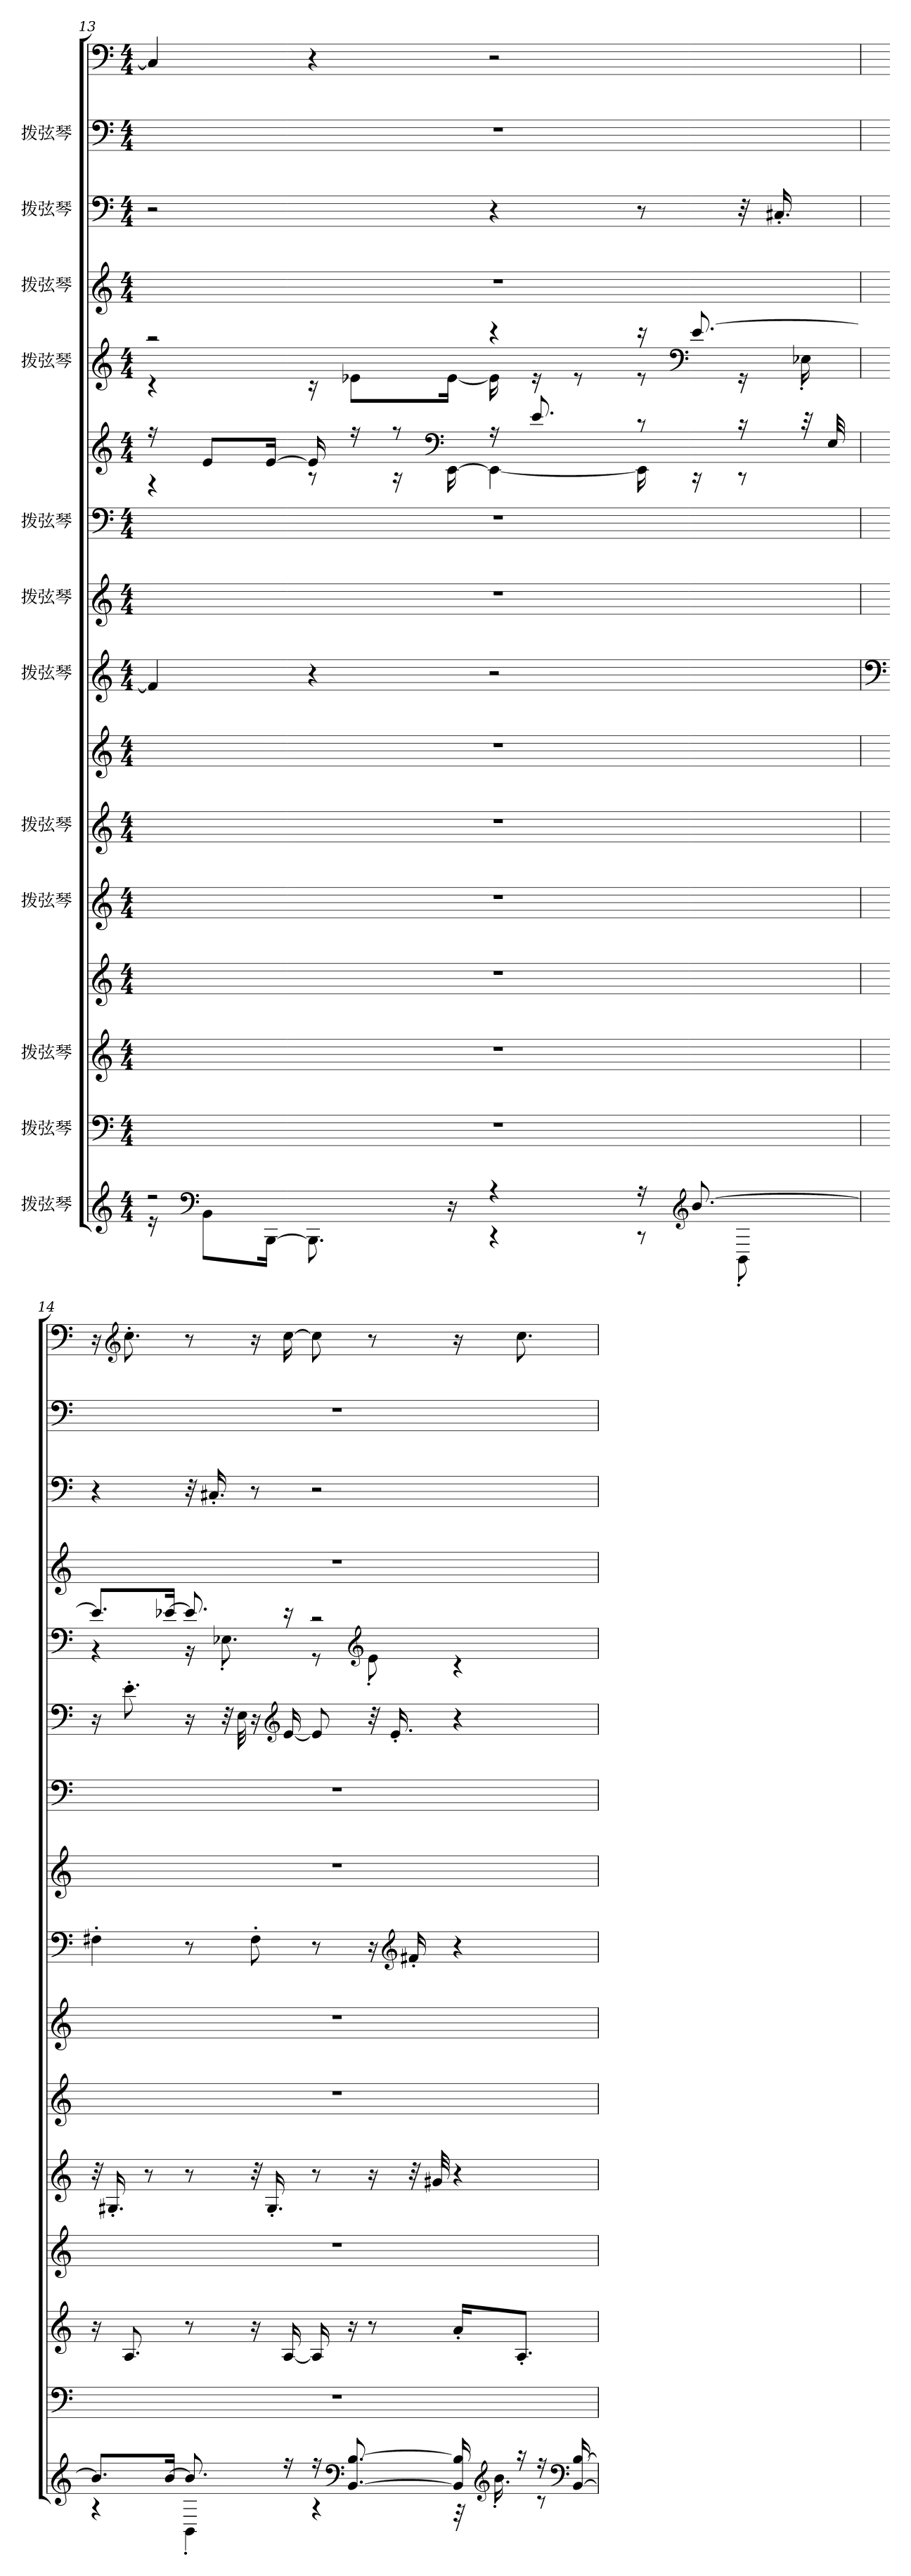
**kern	**kern	**kern	**kern	**kern	**kern	**kern	**kern	**kern	**kern	**kern	**kern	**kern	**kern	**kern	**kern
*part12	*part11	*part10	*part10	*part9	*part8	*part8	*part7	*part6	*part5	*part5	*part4	*part3	*part2	*part1	*part1
*staff16	*staff15	*staff14	*staff13	*staff12	*staff11	*staff10	*staff9	*staff8	*staff7	*staff6	*staff5	*staff4	*staff3	*staff2	*staff1
*I"拨弦琴	*I"拨弦琴	*I"拨弦琴	*	*I"拨弦琴	*I"拨弦琴	*	*I"拨弦琴	*I"拨弦琴	*I"拨弦琴	*	*I"拨弦琴	*I"拨弦琴	*I"拨弦琴	*I"拨弦琴	*
!!LO:PB:g=z
*clefG2	*clefF4	*clefG2	*clefG2	*clefG2	*clefG2	*clefG2	*clefG2	*clefG2	*clefF4	*clefG2	*clefG2	*clefG2	*clefF4	*clefF4	*clefF4
*k[]	*k[]	*k[]	*k[]	*k[]	*k[]	*k[]	*k[]	*k[]	*k[]	*k[]	*k[]	*k[]	*k[]	*k[]	*k[]
*M4/4	*M4/4	*M4/4	*M4/4	*M4/4	*M4/4	*M4/4	*M4/4	*M4/4	*M4/4	*M4/4	*M4/4	*M4/4	*M4/4	*M4/4	*M4/4
=13	=13	=13	=13	=13	=13	=13	=13	=13	=13	=13	=13	=13	=13	=13	=13
*^	*	*	*	*	*	*	*	*	*	*^	*^	*	*	*	*
2r	16r	1r	1r	1r	1r	1r	1r	4f#/]	1r	1r	16r	4r	2r	4r	1r	2r	1r	4C/]
*clefF4	*	*	*	*	*	*	*	*	*	*	*	*	*	*	*	*	*	*
.	8BB\L	.	.	.	.	.	.	.	.	.	8e/L	.	.	.	.	.	.	.
.	[16BBB\Jk	.	.	.	.	.	.	.	.	.	[16e/Jk	.	.	.	.	.	.	.
.	8.BBB\]	.	.	.	.	.	.	4r	.	.	16e/]	8r	.	16r	.	.	.	4r
.	.	.	.	.	.	.	.	.	.	.	16r	.	.	8e-X\L	.	.	.	.
.	.	.	.	.	.	.	.	.	.	.	8r	16r	.	.	.	.	.	.
*	*	*	*	*	*	*	*	*	*	*	*clefF4	*	*	*	*	*	*	*
.	16r	.	.	.	.	.	.	.	.	.	.	[16EE\	.	[16e-\Jk	.	.	.	.
4r	4r	.	.	.	.	.	.	2r	.	.	16r	4EE\_	4r	16e-\]	.	4r	.	2r
.	.	.	.	.	.	.	.	.	.	.	8.e/	.	.	16r	.	.	.	.
.	.	.	.	.	.	.	.	.	.	.	.	.	.	8r	.	.	.	.
16r	8r	.	.	.	.	.	.	.	.	.	8r	16EE\]	16r	8r	.	8r	.	.
*clefG2	*	*	*	*	*	*	*	*	*	*	*	*	*clefF4	*	*	*	*	*
[8.b/	.	.	.	.	.	.	.	.	.	.	.	16r	[8.e-/	.	.	.	.	.
.	8BB'\	.	.	.	.	.	.	.	.	.	16r	8r	.	16r	.	32r	.	.
.	.	.	.	.	.	.	.	.	.	.	.	.	.	.	.	16.C#X'/	.	.
.	.	.	.	.	.	.	.	.	.	.	32r	.	.	16E-X'\	.	.	.	.
.	.	.	.	.	.	.	.	.	.	.	32E/	.	.	.	.	.	.	.
*	*	*	*	*	*	*	*	*	*	*	*v	*v	*	*	*	*	*	*
!!LO:PB:g=z
=14	=14	=14	=14	=14	=14	=14	=14	=14	=14	=14	=14	=14	=14	=14	=14	=14	=14
*	*	*	*	*	*	*	*	*clefF4	*	*	*	*	*	*	*	*	*
8.b/L]	4r	1r	16r	1r	32r	1r	1r	4F#X'\	1r	1r	16r	8.e-/L]	4r	1r	4r	1r	16r
.	.	.	.	.	16.G#X'/	.	.	.	.	.	.	.	.	.	.	.	.
*	*	*	*	*	*	*	*	*	*	*	*	*	*	*	*	*	*clefG2
.	.	.	8.A/	.	.	.	.	.	.	.	8.e'\	.	.	.	.	.	8.cc'\
.	.	.	.	.	8r	.	.	.	.	.	.	.	.	.	.	.	.
[16b/Jk	.	.	.	.	.	.	.	.	.	.	.	[16e-X/Jk	.	.	.	.	.
8.b/]	4BB'\	.	8r	.	8r	.	.	8r	.	.	16r	8.e-/]	16r	.	32r	.	8r
.	.	.	.	.	.	.	.	.	.	.	.	.	.	.	16.C#X'/	.	.
.	.	.	.	.	.	.	.	.	.	.	32r	.	8.E-X'\	.	.	.	.
.	.	.	.	.	.	.	.	.	.	.	32E\	.	.	.	.	.	.
.	.	.	16r	.	32r	.	.	8F#'\	.	.	16r	.	.	.	8r	.	16r
.	.	.	.	.	16.G#'/	.	.	.	.	.	.	.	.	.	.	.	.
*	*	*	*	*	*	*	*	*	*	*	*clefG2	*	*	*	*	*	*
16r	.	.	[16A/	.	.	.	.	.	.	.	[16e/	16r	.	.	.	.	[16cc\
16r	4r	.	16A/]	.	8r	.	.	8r	.	.	8e/]	2r	8r	.	2r	.	8cc\]
*clefF4	*	*	*	*	*	*	*	*	*	*	*	*	*	*	*	*	*
[8.BB/ [8.B/	.	.	16r	.	.	.	.	.	.	.	.	.	.	.	.	.	.
*	*	*	*	*	*	*	*	*	*	*	*	*clefG2	*	*	*	*	*
.	.	.	8r	.	16r	.	.	16r	.	.	32r	.	8e-'\	.	.	.	8r
.	.	.	.	.	.	.	.	.	.	.	16.e'/	.	.	.	.	.	.
*	*	*	*	*	*	*	*	*clefG2	*	*	*	*	*	*	*	*	*
.	.	.	.	.	32r	.	.	16f#X'/	.	.	.	.	.	.	.	.	.
.	.	.	.	.	32g#X/	.	.	.	.	.	.	.	.	.	.	.	.
16BB/] 16B/]	32r	.	16a'/KL	.	4r	.	.	4r	.	.	4r	.	4r	.	.	.	16r
*clefG2	*	*	*	*	*	*	*	*	*	*	*	*	*	*	*	*	*
.	16.b'\	.	.	.	.	.	.	.	.	.	.	.	.	.	.	.	.
16r	.	.	8.A'/J	.	.	.	.	.	.	.	.	.	.	.	.	.	8.cc\
16r	8r	.	.	.	.	.	.	.	.	.	.	.	.	.	.	.	.
*clefF4	*	*	*	*	*	*	*	*	*	*	*	*	*	*	*	*	*
[16BB/ [16B/	.	.	.	.	.	.	.	.	.	.	.	.	.	.	.	.	.
*v	*v	*	*	*	*	*	*	*	*	*	*	*v	*v	*	*	*	*
=	=	=	=	=	=	=	=	=	=	=	=	=	=	=	=
*-	*-	*-	*-	*-	*-	*-	*-	*-	*-	*-	*-	*-	*-	*-	*-
